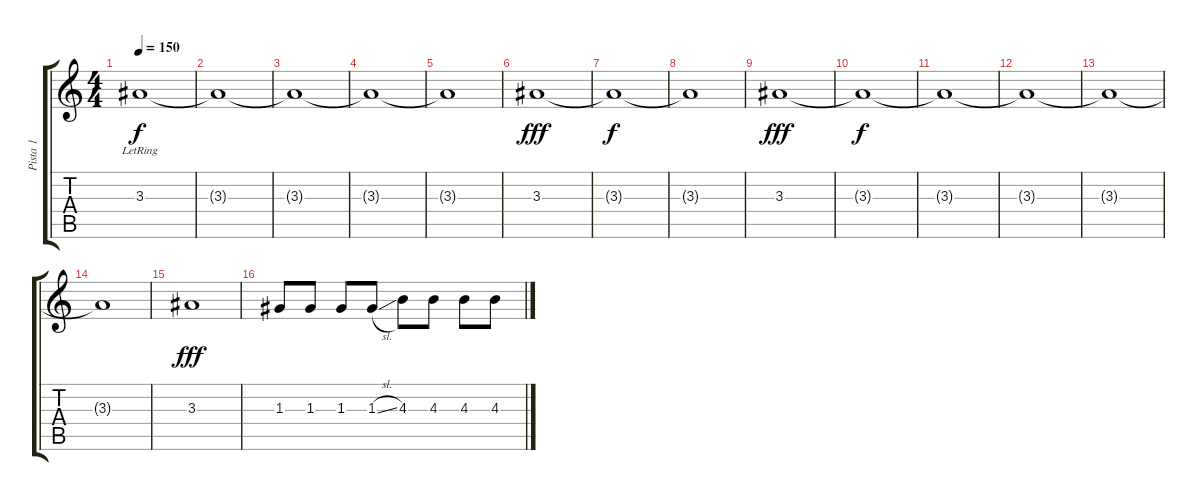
\track ("Pista 1" "Pista 1") {instrument overdrivenguitar}
\staff {score tabs}
\tuning (E4 C4 G3 C3 G2 C2) {hide}
\ts (4 4)
\tempo 150
\clef g2
\ks c
3.3{lr}.1{dy f volume 8} |
3.3{t}.1 |
3.3{t}.1 |
3.3{t}.1 |
3.3{t}.1 |
3.3.1{dy fff} |
3.3{t}.1{dy f} |
3.3{t}.1 |
3.3.1{dy fff} |
3.3{t}.1{dy f} |
3.3{t}.1 |
3.3{t}.1 |
3.3{t}.1 |
3.3{t}.1 |
3.3.1{dy fff} |
1.3.8{volume 16 instrument distortionguitar} 1.3.8 1.3.8 1.3{sl}.8 4.3.8 4.3.8 4.3.8 4.3.8
